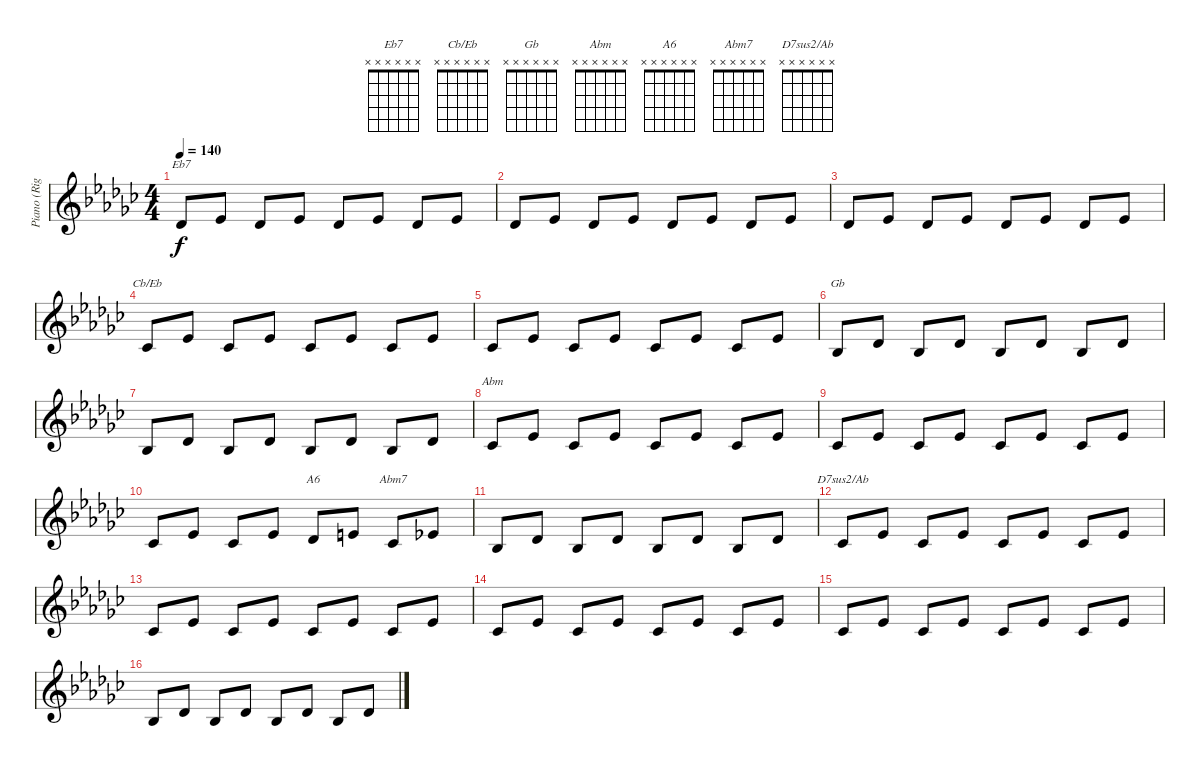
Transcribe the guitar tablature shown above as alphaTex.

\track ("Piano (Right Hand)" "Piano (Rig") {instrument acousticgrandpiano}
\staff {score}
\tuning (E4 B3 G3 D3 A2 E2) {hide}
\chord ("Eb7" x x x x x x)
\chord ("Cb/Eb" x x x x x x)
\chord ("Gb" x x x x x x)
\chord ("Abm" x x x x x x)
\chord ("A6" x x x x x x)
\chord ("Abm7" x x x x x x)
\chord ("D7sus2/Ab" x x x x x x)
\ts (4 4)
\tempo 140
\clef g2
\ks ebminor
6.3.8{ch "Eb7" dy f} 4.2.8 6.3.8 4.2.8 6.3.8 4.2.8 6.3.8 4.2.8 |
6.3.8 4.2.8 6.3.8 4.2.8 6.3.8 4.2.8 6.3.8 4.2.8 |
6.3.8 4.2.8 6.3.8 4.2.8 6.3.8 4.2.8 6.3.8 4.2.8 |
4.3.8{ch "Cb/Eb"} 4.2.8 4.3.8 4.2.8 4.3.8 4.2.8 4.3.8 4.2.8 |
4.3.8 4.2.8 4.3.8 4.2.8 4.3.8 4.2.8 4.3.8 4.2.8 |
3.3.8{ch "Gb"} 2.2.8 3.3.8 2.2.8 3.3.8 2.2.8 3.3.8 2.2.8 |
3.3.8 2.2.8 3.3.8 2.2.8 3.3.8 2.2.8 3.3.8 2.2.8 |
4.3.8{ch "Abm"} 4.2.8 4.3.8 4.2.8 4.3.8 4.2.8 4.3.8 4.2.8 |
4.3.8 4.2.8 4.3.8 4.2.8 4.3.8 4.2.8 4.3.8 4.2.8 |
4.3.8 4.2.8 4.3.8 4.2.8 6.3.8{ch "A6"} 5.2.8 4.3.8{ch "Abm7"} 4.2.8 |
3.3.8 2.2.8 3.3.8 2.2.8 3.3.8 2.2.8 3.3.8 2.2.8 |
4.3.8{ch "D7sus2/Ab"} 4.2.8 4.3.8 4.2.8 4.3.8 4.2.8 4.3.8 4.2.8 |
4.3.8 4.2.8 4.3.8 4.2.8 4.3.8 4.2.8 4.3.8 4.2.8 |
4.3.8 4.2.8 4.3.8 4.2.8 4.3.8 4.2.8 4.3.8 4.2.8 |
4.3.8 4.2.8 4.3.8 4.2.8 4.3.8 4.2.8 4.3.8 4.2.8 |
3.3.8 2.2.8 3.3.8 2.2.8 3.3.8 2.2.8 3.3.8 2.2.8
